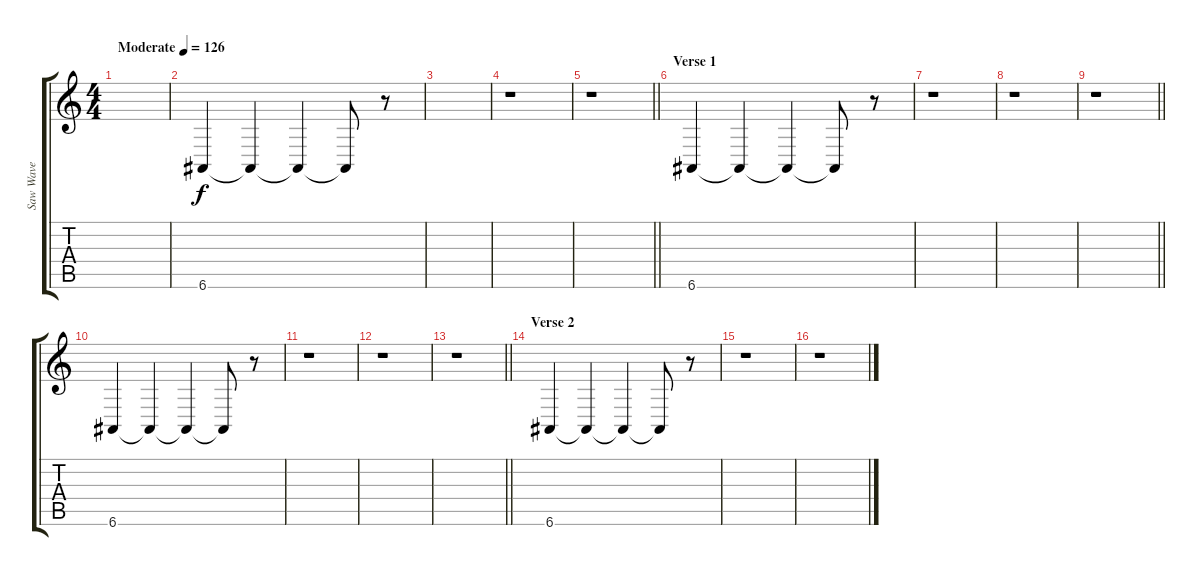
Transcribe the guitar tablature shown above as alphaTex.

\track ("Saw Wave" "Saw Wave") {instrument lead2sawtooth}
\staff {score tabs}
\tuning (E4 B3 G3 D3 A2 E2) {hide}
\ts (4 4)
\tempo (126 "Moderate")
\clef g2
\ks c
|
6.6.4 6.6{t}.4 6.6{t}.4{volume 0} 6.6{t}.8 r.8{volume 16} |
|
r.1 |
\barLineRight lightlight
r.1 |
\section ("" "Verse 1")
6.6.4 6.6{t}.4 6.6{t}.4{volume 0} 6.6{t}.8 r.8{volume 16} |
r.1 |
r.1 |
\barLineRight lightlight
r.1 |
6.6.4 6.6{t}.4 6.6{t}.4{volume 0} 6.6{t}.8 r.8{volume 16} |
r.1 |
r.1 |
\barLineRight lightlight
r.1 |
\section ("" "Verse 2")
6.6.4 6.6{t}.4 6.6{t}.4{volume 0} 6.6{t}.8 r.8{volume 16} |
r.1 |
r.1
